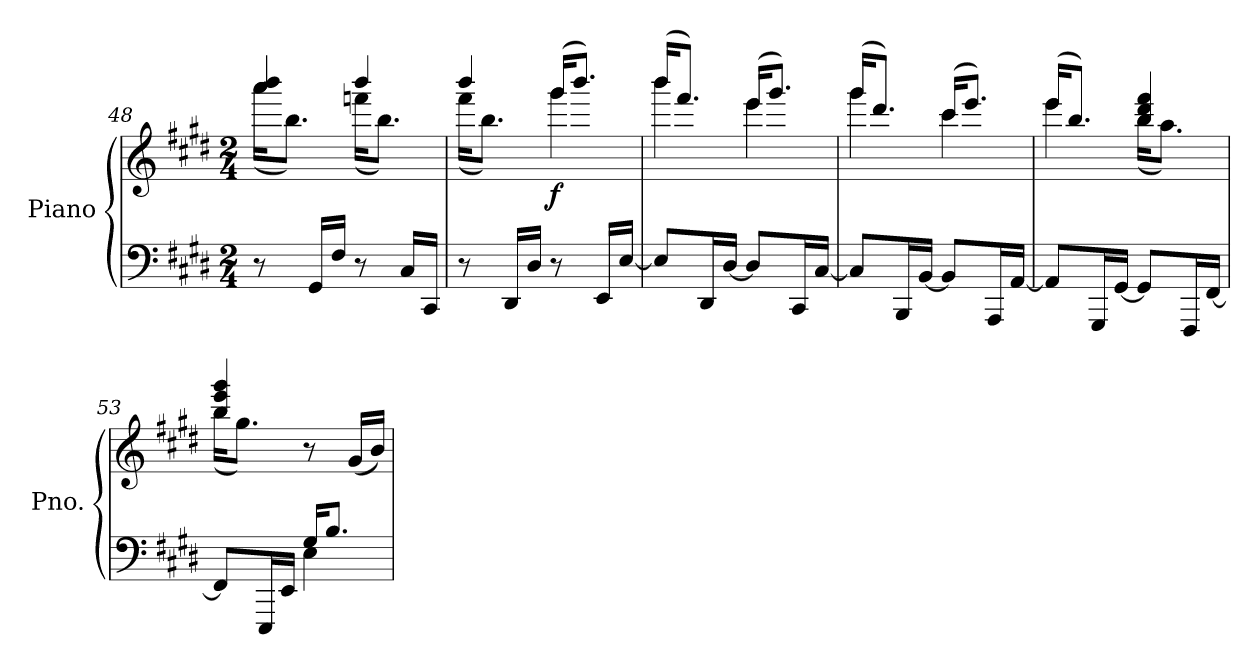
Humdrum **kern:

**kern	**kern	**dynam
*part1	*part1	*part1
*staff2	*staff1	*staff1/2
*I"Piano	*	*
*I'Pno.	*	*
*clefF4	*clefG2	*
*k[f#c#g#d#]	*k[f#c#g#d#]	*
*M2/4	*M2/4	*
=48	=48	=48
*	*^	*
8r	4aaa/ 4bbb/	(<16aaa\KL	.
.	.	8.bb\J)	.
16GG#/LL	.	.	.
16F#/JJ	.	.	.
8r	4bbb/	(<16fffn\KL	.
.	.	8.bb\J)	.
16C#/LL	.	.	.
16CC#/JJ	.	.	.
=49	=49	=49	=49
8r	4bbb/	(<16fff#\KL	.
.	.	8.bb\J)	.
16DD#/LL	.	.	.
16D#/JJ	.	.	.
!	!	!	!LO:DY:b
8r	(>16ggg#/KL	4ggg#\	f
.	8.bbb/J)	.	.
16EE/LL	.	.	.
[16E/JJ	.	.	.
!!LO:PB:g=z	!!
=50	=50	=50	=50
8E/L]	(>16bbb/KL	4bbb\	.
.	8.fff#/J)	.	.
16DD#/L	.	.	.
[16D#/JJ	.	.	.
8D#/L]	(>16eee/KL	4eee\	.
.	8.ggg#/J)	.	.
16CC#/L	.	.	.
[16C#/JJ	.	.	.
=51	=51	=51	=51
8C#/L]	(>16ggg#/KL	4ggg#\	.
.	8.ddd#/J)	.	.
16BBB/L	.	.	.
[16BB/JJ	.	.	.
8BB/L]	(>16ccc#/KL	4ccc#\	.
.	8.eee/J)	.	.
16AAA/L	.	.	.
[16AA/JJ	.	.	.
=52	=52	=52	=52
8AA/L]	(>16eee/KL	4eee\	.
.	8.bb/J)	.	.
16GGG#/L	.	.	.
[16GG#/JJ	.	.	.
8GG#/L]	4bb/ 4ddd#/ 4fff#/	(<16bb\KL	.
.	.	8.aa\J)	.
16FFF#/L	.	.	.
[16FF#/JJ	.	.	.
=53	=53	=53	=53
*^	*	*	*
8FF#/L]	4ryy	4bb/ 4eee/ 4ggg#/	(<16bb\KL	.
.	.	.	8.gg#\J)	.
16EEE/L	.	.	.	.
16EE/JJ	.	.	.	.
!	!	!	!	!LO:DY:b=2
!	!	!	!	!LO:DY:n=1:b
16G#/KL	4E\	8r	4ryy	other-dynamics p
8.B/J	.	.	.	.
.	.	(>16g#/LL	.	.
.	.	16b/JJ)	.	.
*v	*v	*	*	*
*	*v	*v	*
=	=	=
*-	*-	*-
